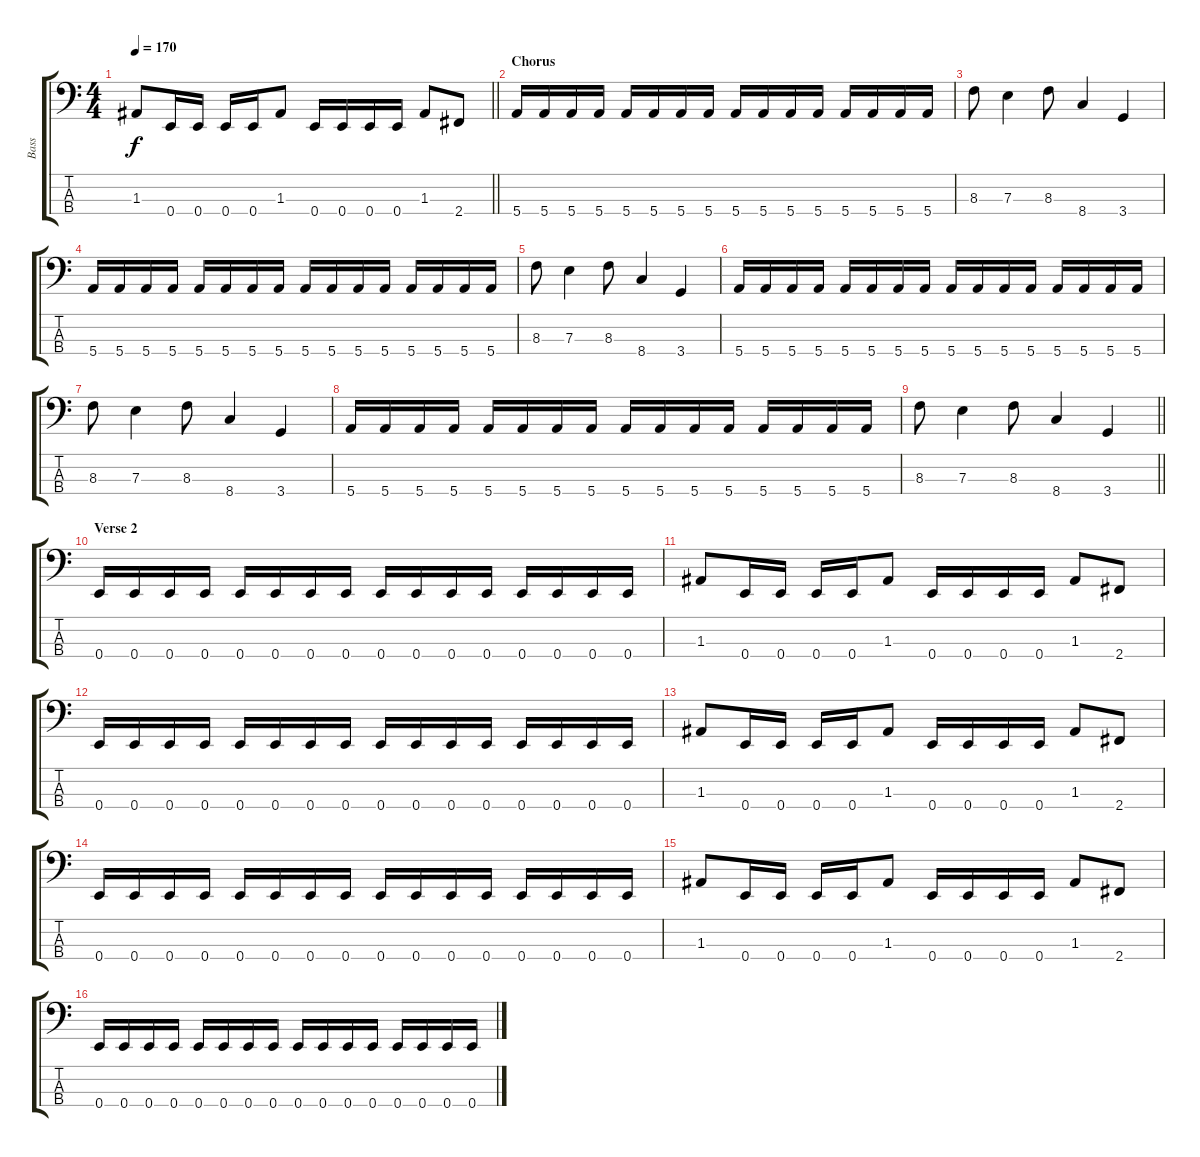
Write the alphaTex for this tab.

\track ("Bass" "Bass") {instrument electricbasspick}
\staff {score tabs}
\tuning (G2 D2 A1 E1) {hide}
\ts (4 4)
\tempo 170
\clef f4
\barLineRight lightlight
\ks c
1.3.8{dy f} 0.4.16 0.4.16 0.4.16 0.4.16 1.3.8 0.4.16 0.4.16 0.4.16 0.4.16 1.3.8 2.4.8 |
\section ("" "Chorus")
5.4.16 5.4.16 5.4.16 5.4.16 5.4.16 5.4.16 5.4.16 5.4.16 5.4.16 5.4.16 5.4.16 5.4.16 5.4.16 5.4.16 5.4.16 5.4.16 |
8.3.8 7.3.4 8.3.8 8.4.4 3.4.4 |
5.4.16 5.4.16 5.4.16 5.4.16 5.4.16 5.4.16 5.4.16 5.4.16 5.4.16 5.4.16 5.4.16 5.4.16 5.4.16 5.4.16 5.4.16 5.4.16 |
8.3.8 7.3.4 8.3.8 8.4.4 3.4.4 |
5.4.16 5.4.16 5.4.16 5.4.16 5.4.16 5.4.16 5.4.16 5.4.16 5.4.16 5.4.16 5.4.16 5.4.16 5.4.16 5.4.16 5.4.16 5.4.16 |
8.3.8 7.3.4 8.3.8 8.4.4 3.4.4 |
5.4.16 5.4.16 5.4.16 5.4.16 5.4.16 5.4.16 5.4.16 5.4.16 5.4.16 5.4.16 5.4.16 5.4.16 5.4.16 5.4.16 5.4.16 5.4.16 |
\barLineRight lightlight
8.3.8 7.3.4 8.3.8 8.4.4 3.4.4 |
\section ("" "Verse 2")
0.4.16 0.4.16 0.4.16 0.4.16 0.4.16 0.4.16 0.4.16 0.4.16 0.4.16 0.4.16 0.4.16 0.4.16 0.4.16 0.4.16 0.4.16 0.4.16 |
1.3.8 0.4.16 0.4.16 0.4.16 0.4.16 1.3.8 0.4.16 0.4.16 0.4.16 0.4.16 1.3.8 2.4.8 |
0.4.16 0.4.16 0.4.16 0.4.16 0.4.16 0.4.16 0.4.16 0.4.16 0.4.16 0.4.16 0.4.16 0.4.16 0.4.16 0.4.16 0.4.16 0.4.16 |
1.3.8 0.4.16 0.4.16 0.4.16 0.4.16 1.3.8 0.4.16 0.4.16 0.4.16 0.4.16 1.3.8 2.4.8 |
0.4.16 0.4.16 0.4.16 0.4.16 0.4.16 0.4.16 0.4.16 0.4.16 0.4.16 0.4.16 0.4.16 0.4.16 0.4.16 0.4.16 0.4.16 0.4.16 |
1.3.8 0.4.16 0.4.16 0.4.16 0.4.16 1.3.8 0.4.16 0.4.16 0.4.16 0.4.16 1.3.8 2.4.8 |
0.4.16 0.4.16 0.4.16 0.4.16 0.4.16 0.4.16 0.4.16 0.4.16 0.4.16 0.4.16 0.4.16 0.4.16 0.4.16 0.4.16 0.4.16 0.4.16
